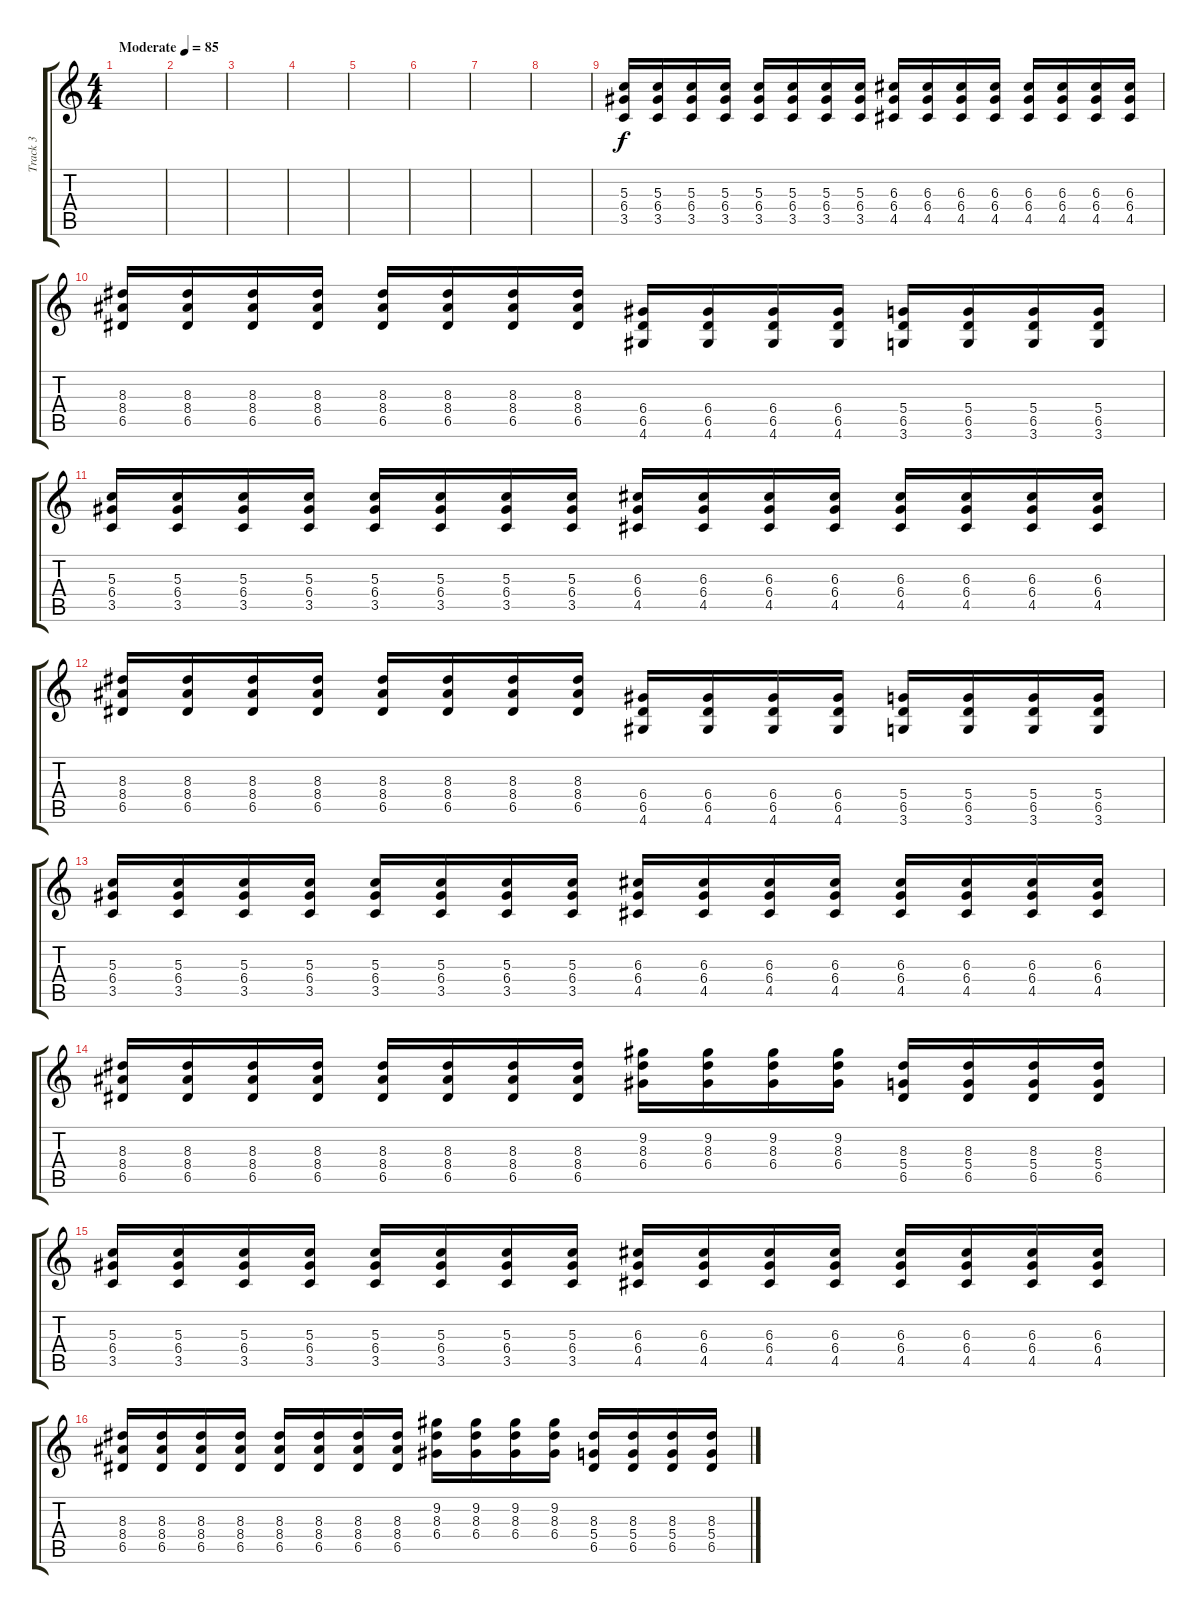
\track ("Track 3" "Track 3") {instrument overdrivenguitar}
\staff {score tabs}
\tuning (E4 B3 G3 D3 A2 E2) {hide}
\ts (4 4)
\tempo (85 "Moderate")
\clef g2
\ks c
|
|
|
|
|
|
|
|
(5.3 6.4 3.5).16 (5.3 6.4 3.5).16 (5.3 6.4 3.5).16 (5.3 6.4 3.5).16 (5.3 6.4 3.5).16 (5.3 6.4 3.5).16 (5.3 6.4 3.5).16 (5.3 6.4 3.5).16 (6.3 6.4 4.5).16 (6.3 6.4 4.5).16 (6.3 6.4 4.5).16 (6.3 6.4 4.5).16 (6.3 6.4 4.5).16 (6.3 6.4 4.5).16 (6.3 6.4 4.5).16 (6.3 6.4 4.5).16 |
(8.3 8.4 6.5).16 (8.3 8.4 6.5).16 (8.3 8.4 6.5).16 (8.3 8.4 6.5).16 (8.3 8.4 6.5).16 (8.3 8.4 6.5).16 (8.3 8.4 6.5).16 (8.3 8.4 6.5).16 (6.4 6.5 4.6).16 (6.4 6.5 4.6).16 (6.4 6.5 4.6).16 (6.4 6.5 4.6).16 (5.4 6.5 3.6).16 (5.4 6.5 3.6).16 (5.4 6.5 3.6).16 (5.4 6.5 3.6).16 |
(5.3 6.4 3.5).16 (5.3 6.4 3.5).16 (5.3 6.4 3.5).16 (5.3 6.4 3.5).16 (5.3 6.4 3.5).16 (5.3 6.4 3.5).16 (5.3 6.4 3.5).16 (5.3 6.4 3.5).16 (6.3 6.4 4.5).16 (6.3 6.4 4.5).16 (6.3 6.4 4.5).16 (6.3 6.4 4.5).16 (6.3 6.4 4.5).16 (6.3 6.4 4.5).16 (6.3 6.4 4.5).16 (6.3 6.4 4.5).16 |
(8.3 8.4 6.5).16 (8.3 8.4 6.5).16 (8.3 8.4 6.5).16 (8.3 8.4 6.5).16 (8.3 8.4 6.5).16 (8.3 8.4 6.5).16 (8.3 8.4 6.5).16 (8.3 8.4 6.5).16 (6.4 6.5 4.6).16 (6.4 6.5 4.6).16 (6.4 6.5 4.6).16 (6.4 6.5 4.6).16 (5.4 6.5 3.6).16 (5.4 6.5 3.6).16 (5.4 6.5 3.6).16 (5.4 6.5 3.6).16 |
(5.3 6.4 3.5).16 (5.3 6.4 3.5).16 (5.3 6.4 3.5).16 (5.3 6.4 3.5).16 (5.3 6.4 3.5).16 (5.3 6.4 3.5).16 (5.3 6.4 3.5).16 (5.3 6.4 3.5).16 (6.3 6.4 4.5).16 (6.3 6.4 4.5).16 (6.3 6.4 4.5).16 (6.3 6.4 4.5).16 (6.3 6.4 4.5).16 (6.3 6.4 4.5).16 (6.3 6.4 4.5).16 (6.3 6.4 4.5).16 |
(8.3 8.4 6.5).16 (8.3 8.4 6.5).16 (8.3 8.4 6.5).16 (8.3 8.4 6.5).16 (8.3 8.4 6.5).16 (8.3 8.4 6.5).16 (8.3 8.4 6.5).16 (8.3 8.4 6.5).16 (9.2 8.3 6.4).16 (9.2 8.3 6.4).16 (9.2 8.3 6.4).16 (9.2 8.3 6.4).16 (8.3 5.4 6.5).16 (8.3 5.4 6.5).16 (8.3 5.4 6.5).16 (8.3 5.4 6.5).16 |
(5.3 6.4 3.5).16 (5.3 6.4 3.5).16 (5.3 6.4 3.5).16 (5.3 6.4 3.5).16 (5.3 6.4 3.5).16 (5.3 6.4 3.5).16 (5.3 6.4 3.5).16 (5.3 6.4 3.5).16 (6.3 6.4 4.5).16 (6.3 6.4 4.5).16 (6.3 6.4 4.5).16 (6.3 6.4 4.5).16 (6.3 6.4 4.5).16 (6.3 6.4 4.5).16 (6.3 6.4 4.5).16 (6.3 6.4 4.5).16 |
(8.3 8.4 6.5).16 (8.3 8.4 6.5).16 (8.3 8.4 6.5).16 (8.3 8.4 6.5).16 (8.3 8.4 6.5).16 (8.3 8.4 6.5).16 (8.3 8.4 6.5).16 (8.3 8.4 6.5).16 (9.2 8.3 6.4).16 (9.2 8.3 6.4).16 (9.2 8.3 6.4).16 (9.2 8.3 6.4).16 (8.3 5.4 6.5).16 (8.3 5.4 6.5).16 (8.3 5.4 6.5).16 (8.3 5.4 6.5).16
